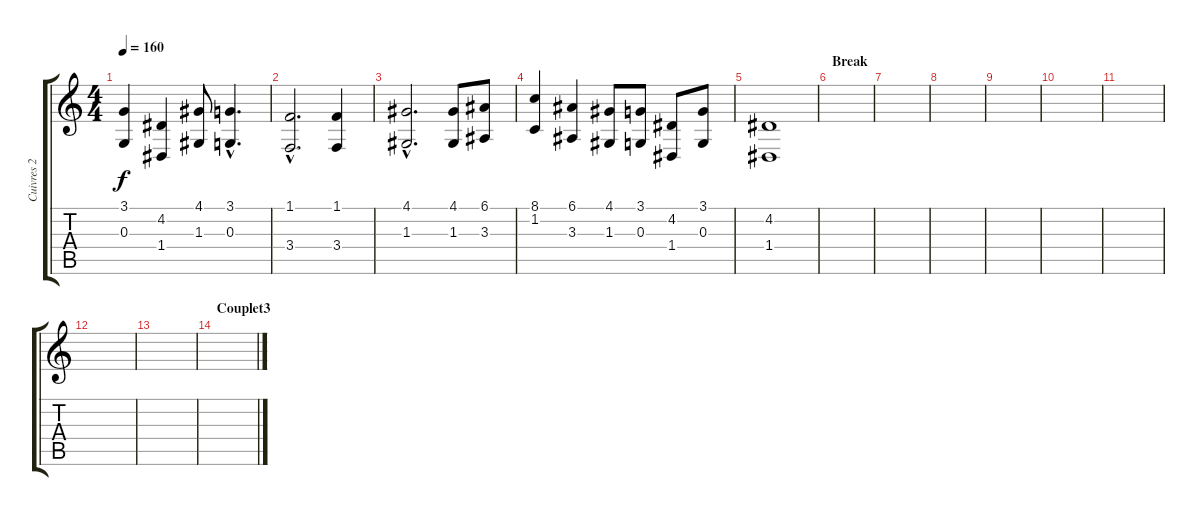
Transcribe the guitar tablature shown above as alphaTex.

\track ("Cuivres 2" "Cuivres 2") {instrument brasssection}
\staff {score tabs}
\tuning (E4 B3 G3 D3 A2 E2) {hide}
\ts (4 4)
\tempo 160
\clef g2
\ks c
(3.1 0.3).4{dy f} (4.2 1.4).4 (4.1 1.3).8 (3.1{hac} 0.3{hac}).4{d} |
(1.1{hac} 3.4{hac}).2{d} (1.1 3.4).4 |
(4.1{hac} 1.3{hac}).2{d} (4.1 1.3).8 (6.1 3.3).8 |
(8.1 1.2).4 (6.1 3.3).4 (4.1 1.3).8 (3.1 0.3).8 (4.2 1.4).8 (3.1 0.3).8 |
(4.2 1.4).1 |
\section ("" "Break")
|
|
|
|
|
|
|
|
\section ("" "Couplet3")
